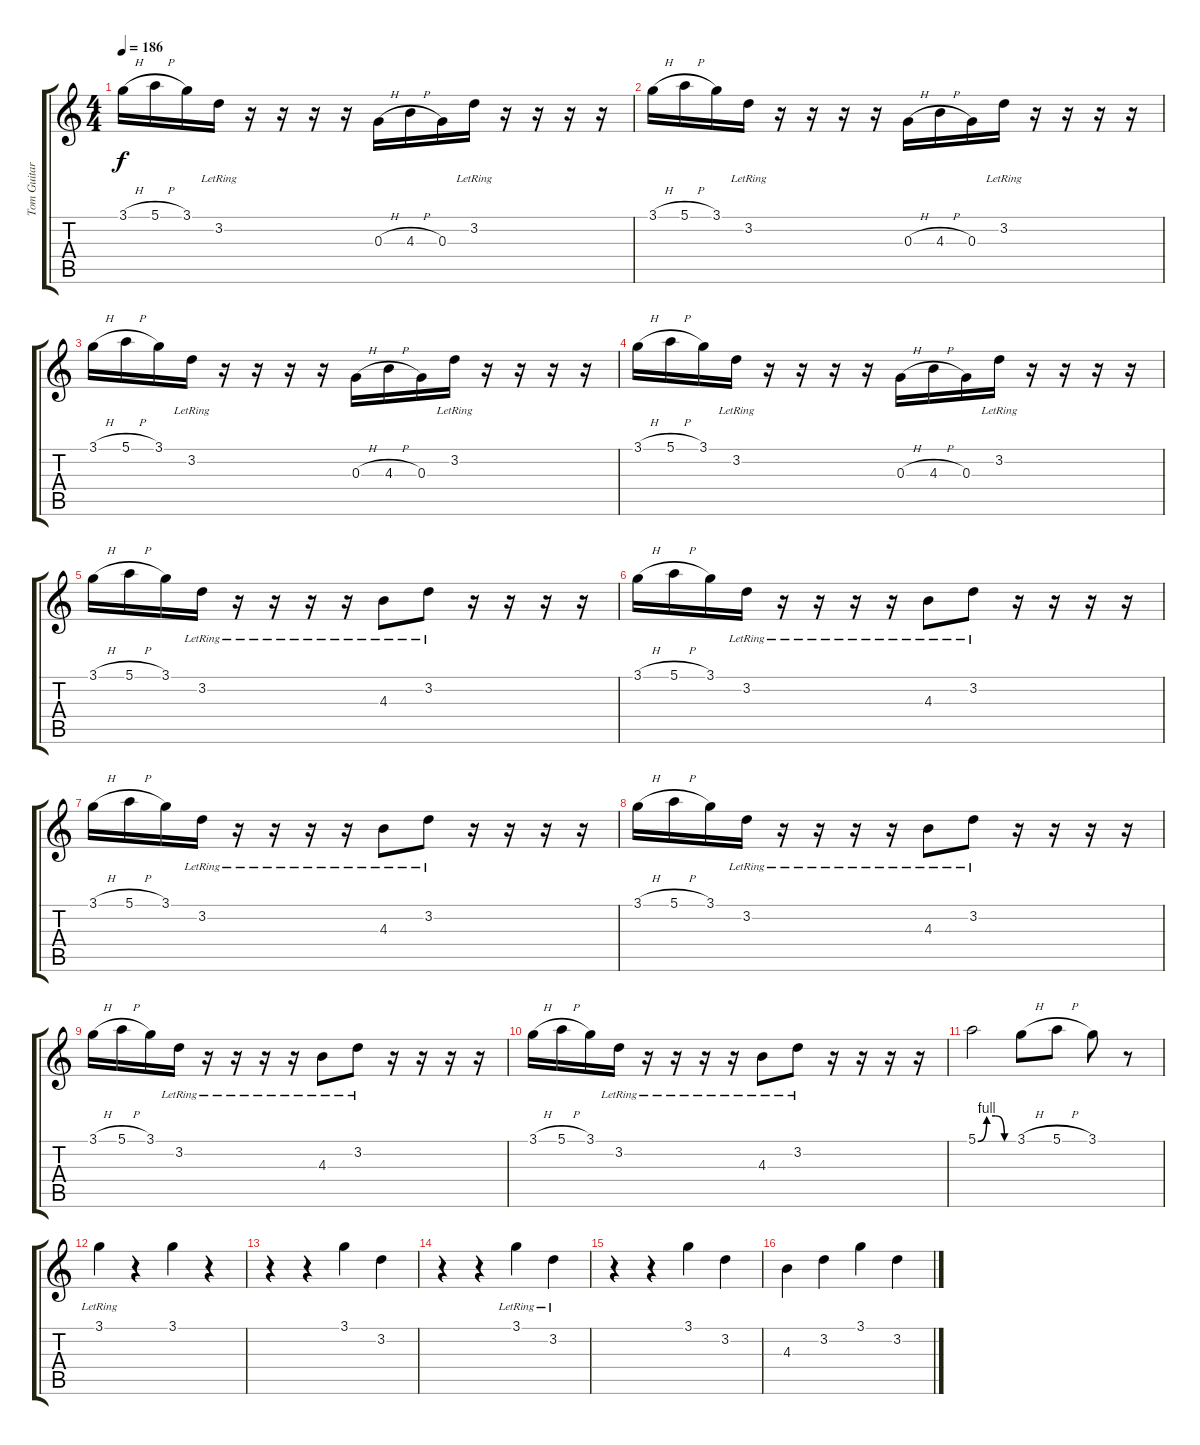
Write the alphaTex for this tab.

\track ("Tom Guitar 1" "Tom Guitar") {instrument overdrivenguitar}
\staff {score tabs}
\tuning (E4 B3 G3 D3 A2 E2) {hide}
\ts (4 4)
\tempo 186
\clef g2
\ks c
3.1{h}.16{dy f instrument overdrivenguitar} 5.1{h}.16 3.1.16 3.2{lr}.16 r.16 r.16 r.16 r.16 0.3{h}.16 4.3{h}.16 0.3.16 3.2{lr}.16 r.16 r.16 r.16 r.16 |
3.1{h}.16 5.1{h}.16 3.1.16 3.2{lr}.16 r.16 r.16 r.16 r.16 0.3{h}.16 4.3{h}.16 0.3.16 3.2{lr}.16 r.16 r.16 r.16 r.16 |
3.1{h}.16 5.1{h}.16 3.1.16 3.2{lr}.16 r.16 r.16 r.16 r.16 0.3{h}.16 4.3{h}.16 0.3.16 3.2{lr}.16 r.16 r.16 r.16 r.16 |
3.1{h}.16 5.1{h}.16 3.1.16 3.2{lr}.16 r.16 r.16 r.16 r.16 0.3{h}.16 4.3{h}.16 0.3.16 3.2{lr}.16 r.16 r.16 r.16 r.16 |
3.1{h}.16 5.1{h}.16 3.1.16 3.2{lr}.16 r.16 r.16 r.16 r.16 4.3{lr}.8 3.2{lr}.8 r.16 r.16 r.16 r.16 |
3.1{h}.16 5.1{h}.16 3.1.16 3.2{lr}.16 r.16 r.16 r.16 r.16 4.3{lr}.8 3.2{lr}.8 r.16 r.16 r.16 r.16 |
3.1{h}.16 5.1{h}.16 3.1.16 3.2{lr}.16 r.16 r.16 r.16 r.16 4.3{lr}.8 3.2{lr}.8 r.16 r.16 r.16 r.16 |
3.1{h}.16 5.1{h}.16 3.1.16 3.2{lr}.16 r.16 r.16 r.16 r.16 4.3{lr}.8 3.2{lr}.8 r.16 r.16 r.16 r.16 |
3.1{h}.16 5.1{h}.16 3.1.16 3.2{lr}.16 r.16 r.16 r.16 r.16 4.3{lr}.8 3.2{lr}.8 r.16 r.16 r.16 r.16 |
3.1{h}.16 5.1{h}.16 3.1.16 3.2{lr}.16 r.16 r.16 r.16 r.16 4.3{lr}.8 3.2{lr}.8 r.16 r.16 r.16 r.16 |
5.1{be (custom 0 0 15 4 30 4 45 0 60 0)}.2 3.1{h}.8 5.1{h}.8 3.1.8 r.8 |
3.1{lr}.4 r.4 3.1.4 r.4 |
r.4 r.4 3.1.4 3.2.4 |
r.4 r.4 3.1{lr}.4 3.2{lr}.4 |
r.4 r.4 3.1.4 3.2.4 |
4.3.4 3.2.4 3.1.4 3.2.4
